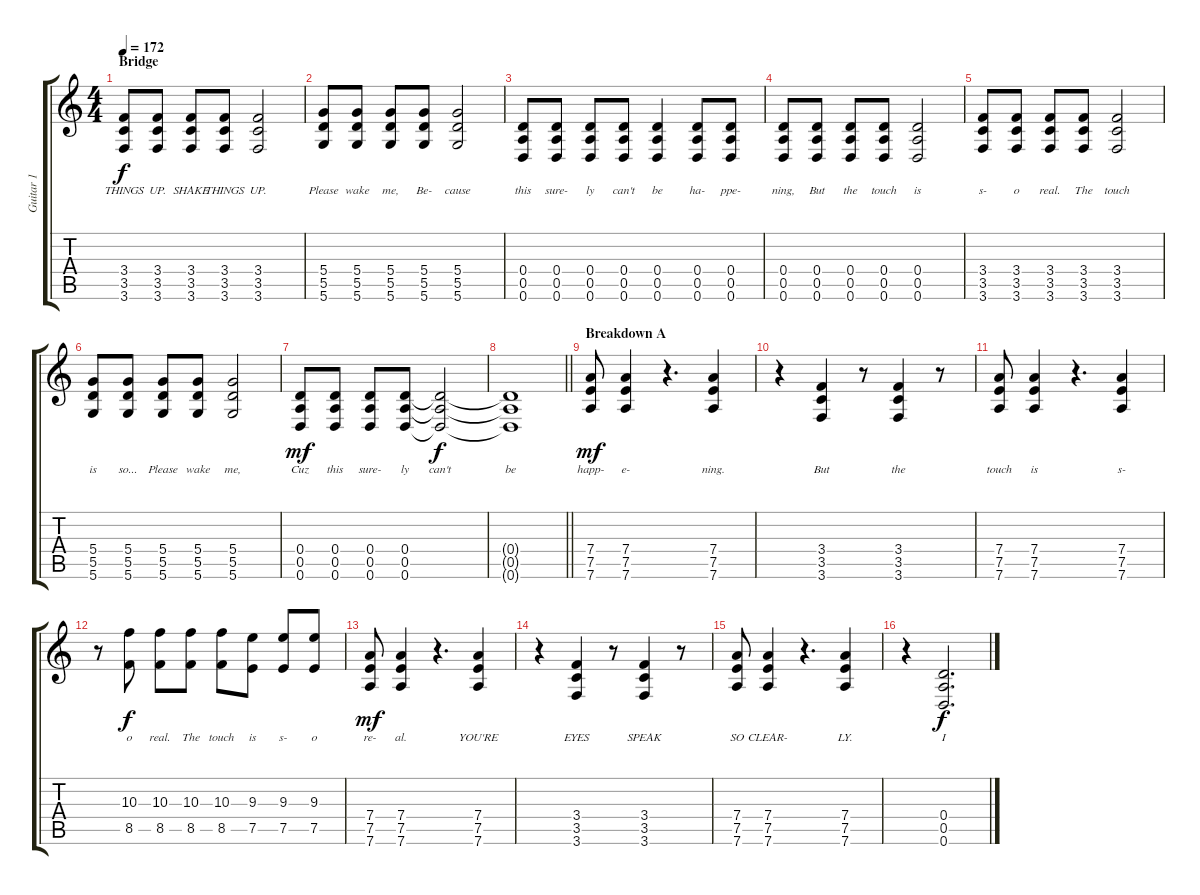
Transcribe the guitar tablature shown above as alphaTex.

\track ("Guitar 1" "Guitar 1") {instrument distortionguitar}
\staff {score tabs}
\tuning (E4 B3 G3 D3 A2 D2) {hide}
\ts (4 4)
\section ("" "Bridge")
\tempo 172
\clef g2
\ks c
(3.4 3.5 3.6).8{lyrics (0 "THINGS") lyrics (1 "") lyrics (2 "") lyrics (3 "") lyrics (4 "") dy f} (3.4 3.5 3.6).8{lyrics (0 "UP.") lyrics (1 "") lyrics (2 "") lyrics (3 "") lyrics (4 "")} (3.4 3.5 3.6).8{lyrics (0 "SHAKE") lyrics (1 "") lyrics (2 "") lyrics (3 "") lyrics (4 "")} (3.4 3.5 3.6).8{lyrics (0 "THINGS") lyrics (1 "") lyrics (2 "") lyrics (3 "") lyrics (4 "")} (3.4 3.5 3.6).2{lyrics (0 "UP.") lyrics (1 "") lyrics (2 "") lyrics (3 "") lyrics (4 "")} |
(5.4 5.5 5.6).8{lyrics (0 "Please") lyrics (1 "") lyrics (2 "") lyrics (3 "") lyrics (4 "")} (5.4 5.5 5.6).8{lyrics (0 "wake") lyrics (1 "") lyrics (2 "") lyrics (3 "") lyrics (4 "")} (5.4 5.5 5.6).8{lyrics (0 "me,") lyrics (1 "") lyrics (2 "") lyrics (3 "") lyrics (4 "")} (5.4 5.5 5.6).8{lyrics (0 "Be-") lyrics (1 "") lyrics (2 "") lyrics (3 "") lyrics (4 "")} (5.4 5.5 5.6).2{lyrics (0 "cause") lyrics (1 "") lyrics (2 "") lyrics (3 "") lyrics (4 "")} |
(0.4 0.5 0.6).8{lyrics (0 "this") lyrics (1 "") lyrics (2 "") lyrics (3 "") lyrics (4 "")} (0.4 0.5 0.6).8{lyrics (0 "sure-") lyrics (1 "") lyrics (2 "") lyrics (3 "") lyrics (4 "")} (0.4 0.5 0.6).8{lyrics (0 "ly") lyrics (1 "") lyrics (2 "") lyrics (3 "") lyrics (4 "")} (0.4 0.5 0.6).8{lyrics (0 "can't") lyrics (1 "") lyrics (2 "") lyrics (3 "") lyrics (4 "")} (0.4 0.5 0.6).4{lyrics (0 "be") lyrics (1 "") lyrics (2 "") lyrics (3 "") lyrics (4 "")} (0.4 0.5 0.6).8{lyrics (0 "ha-") lyrics (1 "") lyrics (2 "") lyrics (3 "") lyrics (4 "")} (0.4 0.5 0.6).8{lyrics (0 "ppe-") lyrics (1 "") lyrics (2 "") lyrics (3 "") lyrics (4 "")} |
(0.4 0.5 0.6).8{lyrics (0 "ning,") lyrics (1 "") lyrics (2 "") lyrics (3 "") lyrics (4 "")} (0.4 0.5 0.6).8{lyrics (0 "But") lyrics (1 "") lyrics (2 "") lyrics (3 "") lyrics (4 "")} (0.4 0.5 0.6).8{lyrics (0 "the") lyrics (1 "") lyrics (2 "") lyrics (3 "") lyrics (4 "")} (0.4 0.5 0.6).8{lyrics (0 "touch") lyrics (1 "") lyrics (2 "") lyrics (3 "") lyrics (4 "")} (0.4 0.5 0.6).2{lyrics (0 "is") lyrics (1 "") lyrics (2 "") lyrics (3 "") lyrics (4 "")} |
(3.4 3.5 3.6).8{lyrics (0 "s-") lyrics (1 "") lyrics (2 "") lyrics (3 "") lyrics (4 "")} (3.4 3.5 3.6).8{lyrics (0 "o") lyrics (1 "") lyrics (2 "") lyrics (3 "") lyrics (4 "")} (3.4 3.5 3.6).8{lyrics (0 "real.") lyrics (1 "") lyrics (2 "") lyrics (3 "") lyrics (4 "")} (3.4 3.5 3.6).8{lyrics (0 "The") lyrics (1 "") lyrics (2 "") lyrics (3 "") lyrics (4 "")} (3.4 3.5 3.6).2{lyrics (0 "touch") lyrics (1 "") lyrics (2 "") lyrics (3 "") lyrics (4 "")} |
(5.4 5.5 5.6).8{lyrics (0 "is") lyrics (1 "") lyrics (2 "") lyrics (3 "") lyrics (4 "")} (5.4 5.5 5.6).8{lyrics (0 "so...") lyrics (1 "") lyrics (2 "") lyrics (3 "") lyrics (4 "")} (5.4 5.5 5.6).8{lyrics (0 "Please") lyrics (1 "") lyrics (2 "") lyrics (3 "") lyrics (4 "")} (5.4 5.5 5.6).8{lyrics (0 "wake") lyrics (1 "") lyrics (2 "") lyrics (3 "") lyrics (4 "")} (5.4 5.5 5.6).2{lyrics (0 "me,") lyrics (1 "") lyrics (2 "") lyrics (3 "") lyrics (4 "")} |
(0.4 0.5 0.6).8{lyrics (0 "Cuz") lyrics (1 "") lyrics (2 "") lyrics (3 "") lyrics (4 "") dy mf} (0.4 0.5 0.6).8{lyrics (0 "this") lyrics (1 "") lyrics (2 "") lyrics (3 "") lyrics (4 "")} (0.4 0.5 0.6).8{lyrics (0 "sure-") lyrics (1 "") lyrics (2 "") lyrics (3 "") lyrics (4 "")} (0.4 0.5 0.6).8{lyrics (0 "ly") lyrics (1 "") lyrics (2 "") lyrics (3 "") lyrics (4 "")} (0.4{t} 0.5{t} 0.6{t}).2{lyrics (0 "can't") lyrics (1 "") lyrics (2 "") lyrics (3 "") lyrics (4 "") dy f} |
\barLineRight lightlight
(0.4{t} 0.5{t} 0.6{t}).1{lyrics (0 "be") lyrics (1 "") lyrics (2 "") lyrics (3 "") lyrics (4 "")} |
\section ("" "Breakdown A")
(7.4 7.5 7.6).8{lyrics (0 "happ-") lyrics (1 "") lyrics (2 "") lyrics (3 "") lyrics (4 "") dy mf} (7.4 7.5 7.6).4{lyrics (0 "e-") lyrics (1 "") lyrics (2 "") lyrics (3 "") lyrics (4 "")} r.4{d} (7.4 7.5 7.6).4{lyrics (0 "ning.") lyrics (1 "") lyrics (2 "") lyrics (3 "") lyrics (4 "")} |
r.4 (3.4 3.5 3.6).4{lyrics (0 "But") lyrics (1 "") lyrics (2 "") lyrics (3 "") lyrics (4 "")} r.8 (3.4 3.5 3.6).4{lyrics (0 "the") lyrics (1 "") lyrics (2 "") lyrics (3 "") lyrics (4 "")} r.8 |
(7.4 7.5 7.6).8{lyrics (0 "touch") lyrics (1 "") lyrics (2 "") lyrics (3 "") lyrics (4 "")} (7.4 7.5 7.6).4{lyrics (0 "is") lyrics (1 "") lyrics (2 "") lyrics (3 "") lyrics (4 "")} r.4{d} (7.4 7.5 7.6).4{lyrics (0 "s-") lyrics (1 "") lyrics (2 "") lyrics (3 "") lyrics (4 "")} |
r.8 (10.3 8.5).8{lyrics (0 "o") lyrics (1 "") lyrics (2 "") lyrics (3 "") lyrics (4 "") dy f} (10.3 8.5).8{lyrics (0 "real.") lyrics (1 "") lyrics (2 "") lyrics (3 "") lyrics (4 "")} (10.3 8.5).8{lyrics (0 "The") lyrics (1 "") lyrics (2 "") lyrics (3 "") lyrics (4 "")} (10.3 8.5).8{lyrics (0 "touch") lyrics (1 "") lyrics (2 "") lyrics (3 "") lyrics (4 "")} (9.3 7.5).8{lyrics (0 "is") lyrics (1 "") lyrics (2 "") lyrics (3 "") lyrics (4 "")} (9.3 7.5).8{lyrics (0 "s-") lyrics (1 "") lyrics (2 "") lyrics (3 "") lyrics (4 "")} (9.3 7.5).8{lyrics (0 "o") lyrics (1 "") lyrics (2 "") lyrics (3 "") lyrics (4 "")} |
(7.4 7.5 7.6).8{lyrics (0 "re-") lyrics (1 "") lyrics (2 "") lyrics (3 "") lyrics (4 "") dy mf} (7.4 7.5 7.6).4{lyrics (0 "al.") lyrics (1 "") lyrics (2 "") lyrics (3 "") lyrics (4 "")} r.4{d} (7.4 7.5 7.6).4{lyrics (0 "YOU'RE") lyrics (1 "") lyrics (2 "") lyrics (3 "") lyrics (4 "")} |
r.4 (3.4 3.5 3.6).4{lyrics (0 "EYES") lyrics (1 "") lyrics (2 "") lyrics (3 "") lyrics (4 "")} r.8 (3.4 3.5 3.6).4{lyrics (0 "SPEAK") lyrics (1 "") lyrics (2 "") lyrics (3 "") lyrics (4 "")} r.8 |
(7.4 7.5 7.6).8{lyrics (0 "SO") lyrics (1 "") lyrics (2 "") lyrics (3 "") lyrics (4 "")} (7.4 7.5 7.6).4{lyrics (0 "CLEAR-") lyrics (1 "") lyrics (2 "") lyrics (3 "") lyrics (4 "")} r.4{d} (7.4 7.5 7.6).4{lyrics (0 "LY.") lyrics (1 "") lyrics (2 "") lyrics (3 "") lyrics (4 "")} |
r.4 (0.4 0.5 0.6).2{d lyrics (0 "I") lyrics (1 "") lyrics (2 "") lyrics (3 "") lyrics (4 "") dy f}
